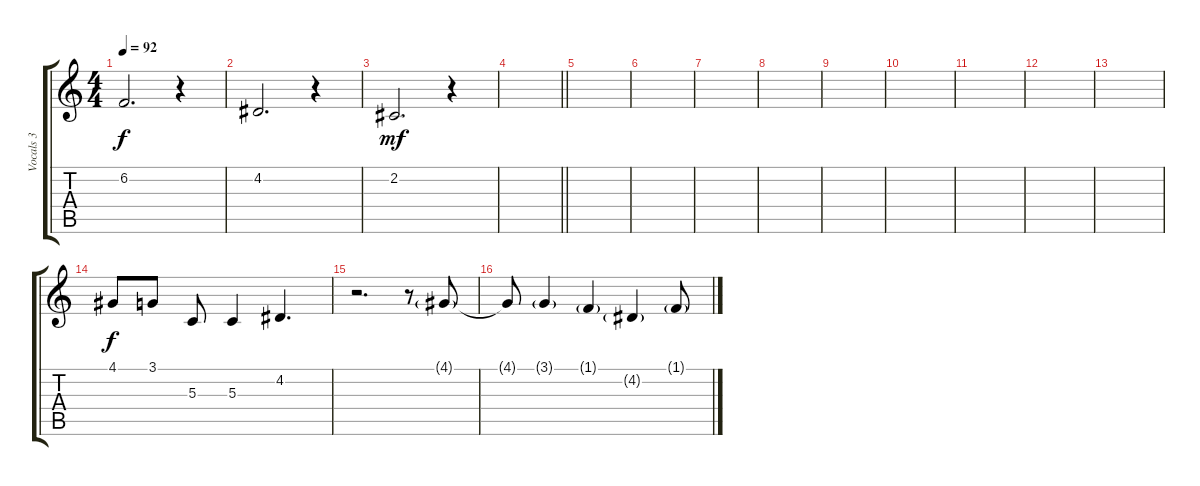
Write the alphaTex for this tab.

\track ("Vocals 3" "Vocals 3") {instrument altosax}
\staff {score tabs}
\tuning (E4 B3 G3 D3 A2 E2) {hide}
\ts (4 4)
\tempo 92
\clef g2
\ks c
6.2.2{d dy f} r.4 |
4.2.2{d} r.4 |
2.2.2{d dy mf} r.4 |
\barLineRight lightlight
|
|
|
|
|
|
|
|
|
|
4.1.8{dy f} 3.1.8 5.3.8 5.3.4 4.2.4{d} |
r.2{d} r.8 4.1{g}.8 |
4.1{t}.8 3.1{g}.4 1.1{g}.4 4.2{g}.4 1.1{g}.8
